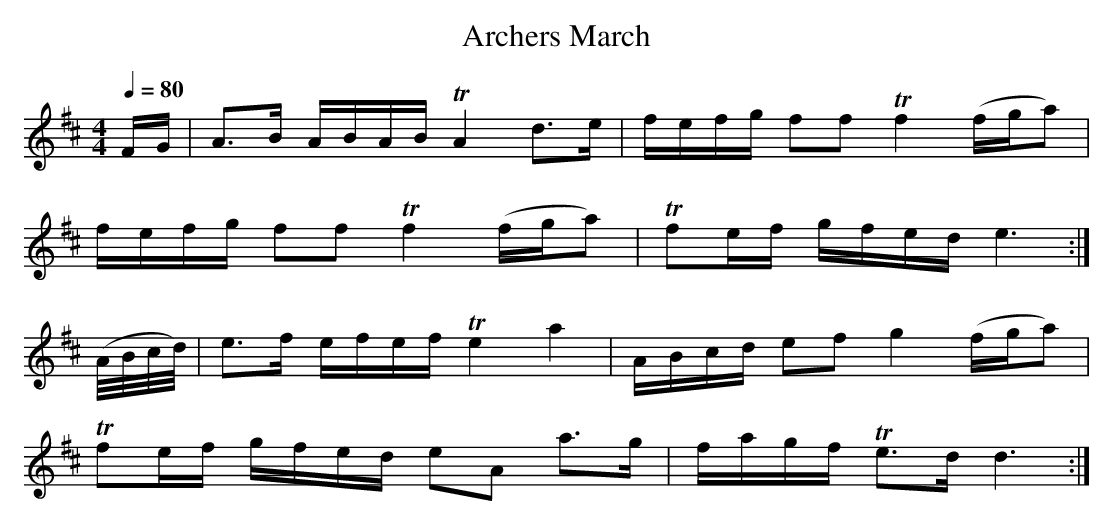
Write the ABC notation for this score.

X:1
T:Archers March
M:4/4
L:1/8
Q:1/4=80
K:D
 F/G/         | A>B      A/B/A/B/ TA2  d>e   | f/e/f/g/  ff       Tf2 (f/g/a)|
                f/e/f/g/ ff       Tf2 (f/g/a)|Tfe/f/     g/f/e/d/  e3       :|
(A//B//c//d//)| e>f      e/f/e/f/ Te2  a2    | A/B/c/d/  ef        g2 (f/g/a)|
               Tfe/f/    g/f/e/d/  eA  a>g   | f/a/g/f/ Te>d       d3       :|
